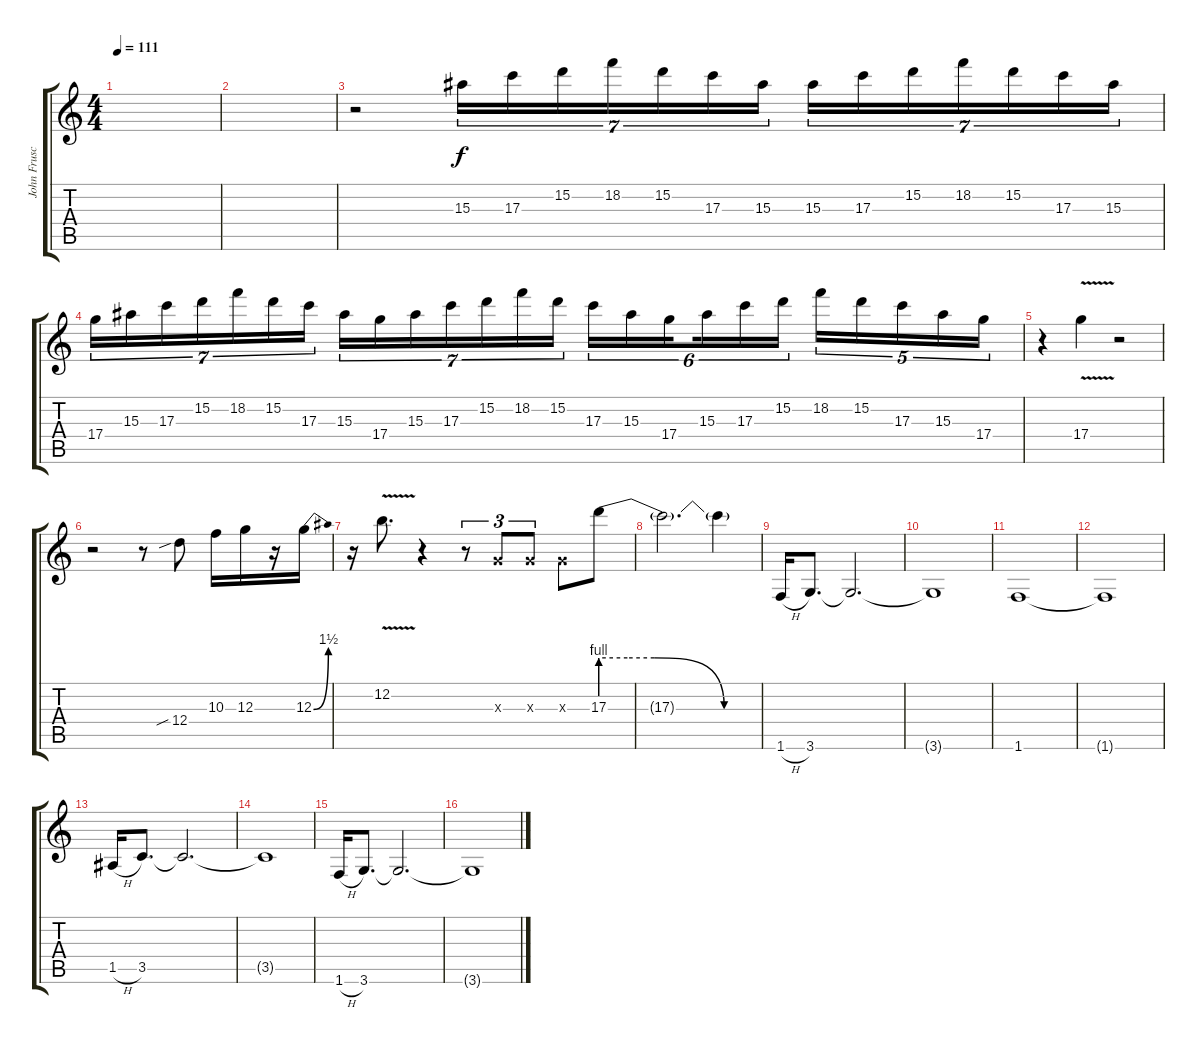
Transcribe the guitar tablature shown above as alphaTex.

\track ("John Frusciante | Gtr. 2" "John Frusc") {instrument distortionguitar}
\staff {score tabs}
\tuning (E4 B3 G3 D3 A2 E2) {hide}
\ts (4 4)
\tempo 111
\clef g2
\ks c
|
|
r.2{volume 0} 15.3.16{tu (7 4) volume 16} 17.3.16{tu (7 4)} 15.2.16{tu (7 4)} 18.2.16{tu (7 4)} 15.2.16{tu (7 4)} 17.3.16{tu (7 4)} 15.3.16{tu (7 4)} 15.3.16{tu (7 4)} 17.3.16{tu (7 4)} 15.2.16{tu (7 4)} 18.2.16{tu (7 4)} 15.2.16{tu (7 4)} 17.3.16{tu (7 4)} 15.3.16{tu (7 4)} |
17.4.16{tu (7 4)} 15.3.16{tu (7 4)} 17.3.16{tu (7 4)} 15.2.16{tu (7 4)} 18.2.16{tu (7 4)} 15.2.16{tu (7 4)} 17.3.16{tu (7 4)} 15.3.16{tu (7 4)} 17.4.16{tu (7 4)} 15.3.16{tu (7 4)} 17.3.16{tu (7 4)} 15.2.16{tu (7 4)} 18.2.16{tu (7 4)} 15.2.16{tu (7 4)} 17.3.16{tu (6 4)} 15.3.16{tu (6 4)} 17.4.16{tu (6 4) beam splitsecondary} 15.3.16{tu (6 4)} 17.3.16{tu (6 4)} 15.2.16{tu (6 4)} 18.2.16{tu (5 4)} 15.2.16{tu (5 4)} 17.3.16{tu (5 4)} 15.3.16{tu (5 4)} 17.4.16{tu (5 4)} |
r.4 17.4{v}.4 r.2 |
r.2 r.8 12.4{sib}.8 10.3.16 12.3.16 r.16 12.3{be (bend 0 0 60 6)}.16 |
r.16 12.2{v}.8{d} r.4 r.8{tu (3 2)} 0.3{x}.8{tu (3 2)} 0.3{x}.8{tu (3 2)} 0.3{x}.8 17.3{be (custom 0 4 10 4 20 4 46 0 60 0)}.8 |
17.3{t}.2{d} 17.3{t}.4 |
1.6{h}.16 3.6.8{d} 3.6{t}.2{d} |
3.6{t}.1 |
1.6.1 |
1.6{t}.1 |
1.5{h}.16 3.5.8{d} 3.5{t}.2{d} |
3.5{t}.1 |
1.6{h}.16 3.6.8{d} 3.6{t}.2{d} |
3.6{t}.1
